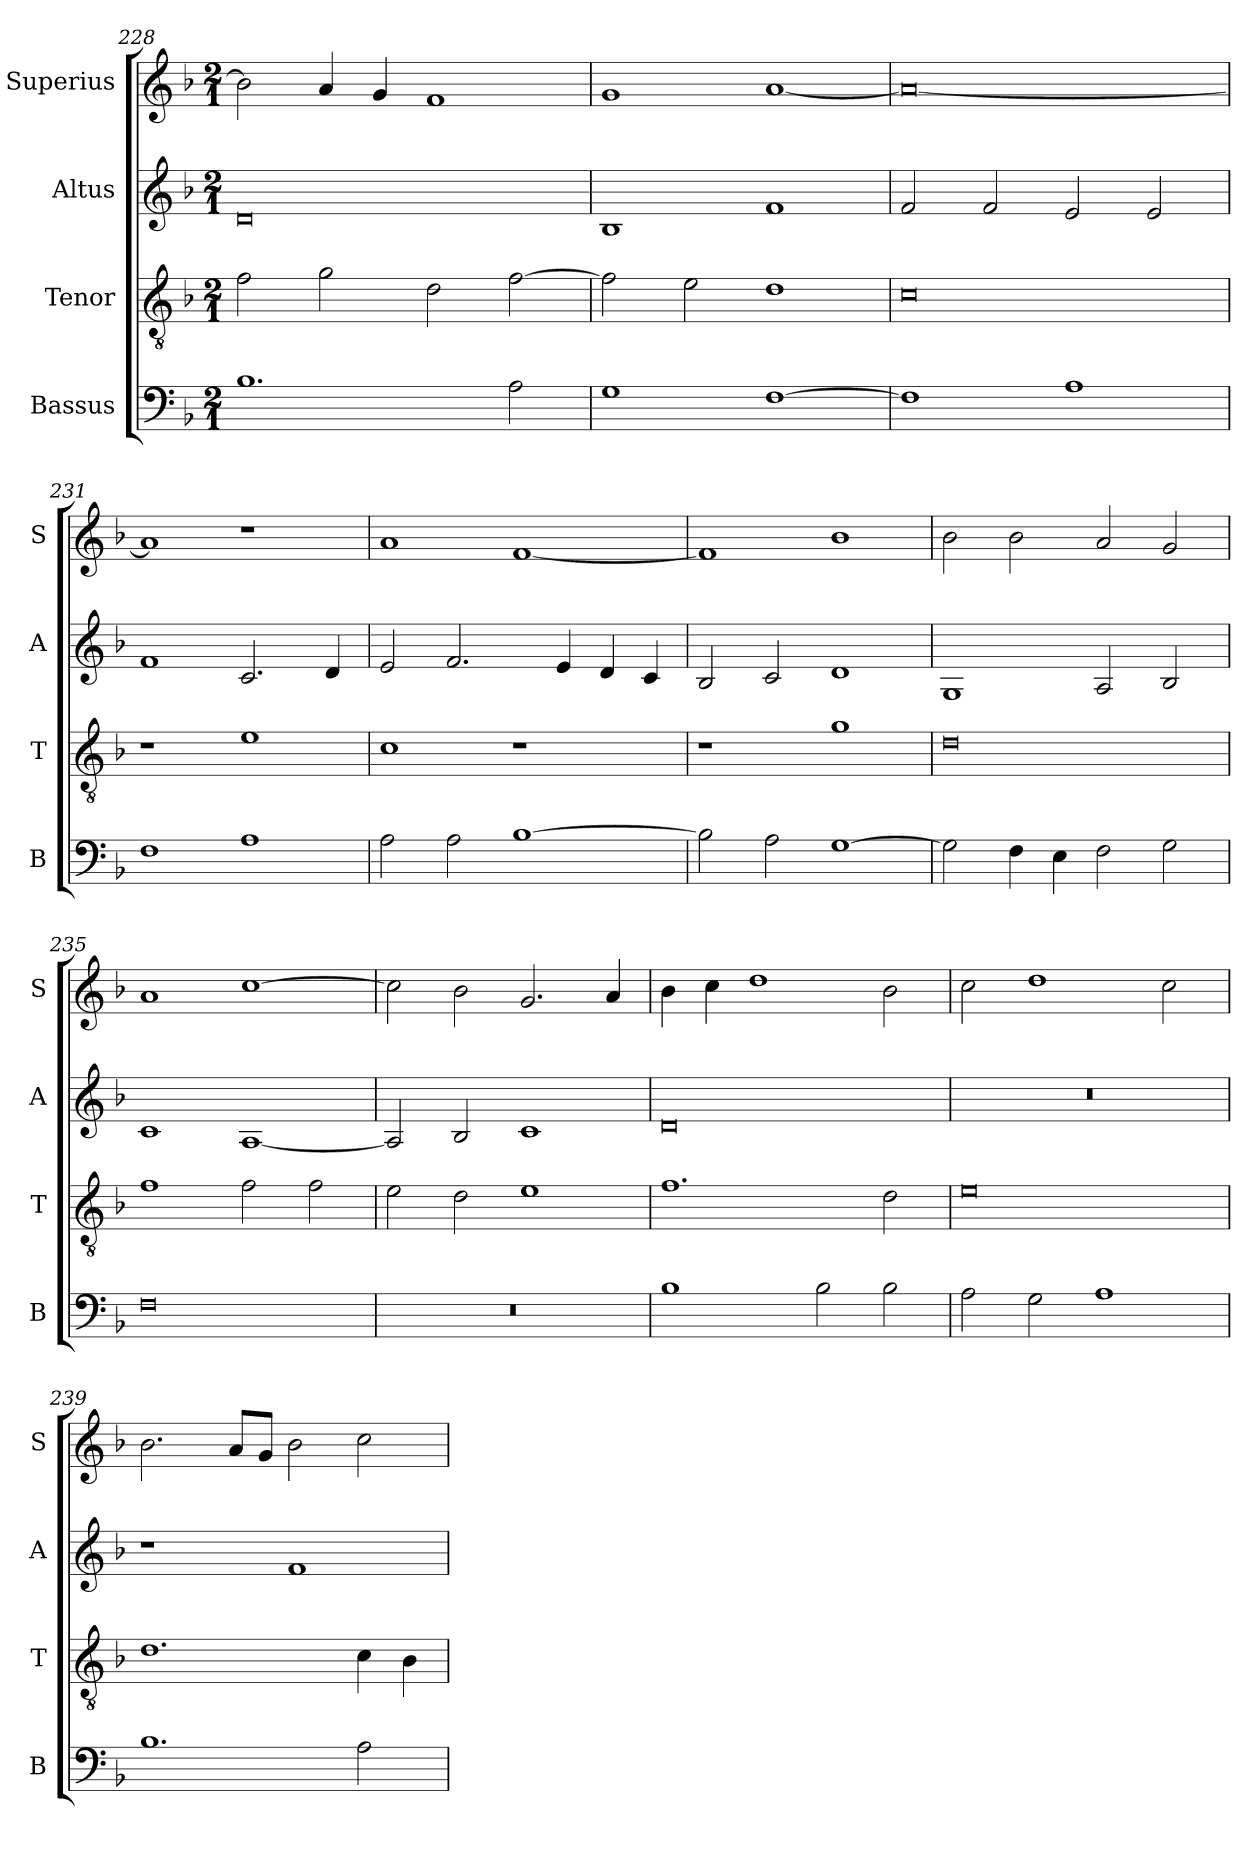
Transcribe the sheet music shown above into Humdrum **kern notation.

**kern	**kern	**kern	**kern
*part4	*part3	*part2	*part1
*staff4	*staff3	*staff2	*staff1
*I"Bassus	*I"Tenor	*I"Altus	*I"Superius
*I'B	*I'T	*I'A	*I'S
*clefF4	*clefGv2	*clefG2	*clefG2
*k[b-]	*k[b-]	*k[b-]	*k[b-]
*F:	*F:	*F:	*F:
*M2/1	*M2/1	*M2/1	*M2/1
=228	=228	=228	=228
1.B-	2f	0d	2b-]
.	2g	.	4a
.	.	.	4g
.	2d	.	1f
2A	[2f	.	.
=229	=229	=229	=229
1G	2f]	1B-	1g
.	2e	.	.
[1F	1d	1f	[1a
=230	=230	=230	=230
1F]	0c	2f	0a_
.	.	2f	.
1A	.	2e	.
.	.	2e	.
=231	=231	=231	=231
1F	1r	1f	1a]
1A	1e	2.c	1r
.	.	4d	.
=232	=232	=232	=232
2A	1c	2e	1a
2A	.	2.f	.
[1B-	1r	.	[1f
.	.	4e	.
.	.	4d	.
.	.	4c	.
=233	=233	=233	=233
2B-]	1r	2B-	1f]
2A	.	2c	.
[1G	1g	1d	1b-
=234	=234	=234	=234
2G]	0d	1G	2b-
4F	.	.	2b-
4E	.	.	.
2F	.	2A	2a
2G	.	2B-	2g
=235	=235	=235	=235
0F	1f	1c	1a
.	2f	[1A	[1cc
.	2f	.	.
=236	=236	=236	=236
0r	2e	2A]	2cc]
.	2d	2B-	2b-
.	1e	1c	2.g
.	.	.	4a
=237	=237	=237	=237
1B-	1.f	0d	4b-
.	.	.	4cc
.	.	.	1dd
2B-	.	.	.
2B-	2d	.	2b-
=238	=238	=238	=238
2A	0e	0r	2cc
2G	.	.	1dd
1A	.	.	.
.	.	.	2cc
=239	=239	=239	=239
1.B-	1.d	1r	2.b-
.	.	.	8aL
.	.	.	8gJ
.	.	1f	2b-
2A	4c	.	2cc
.	4B-	.	.
=	=	=	=
*-	*-	*-	*-
